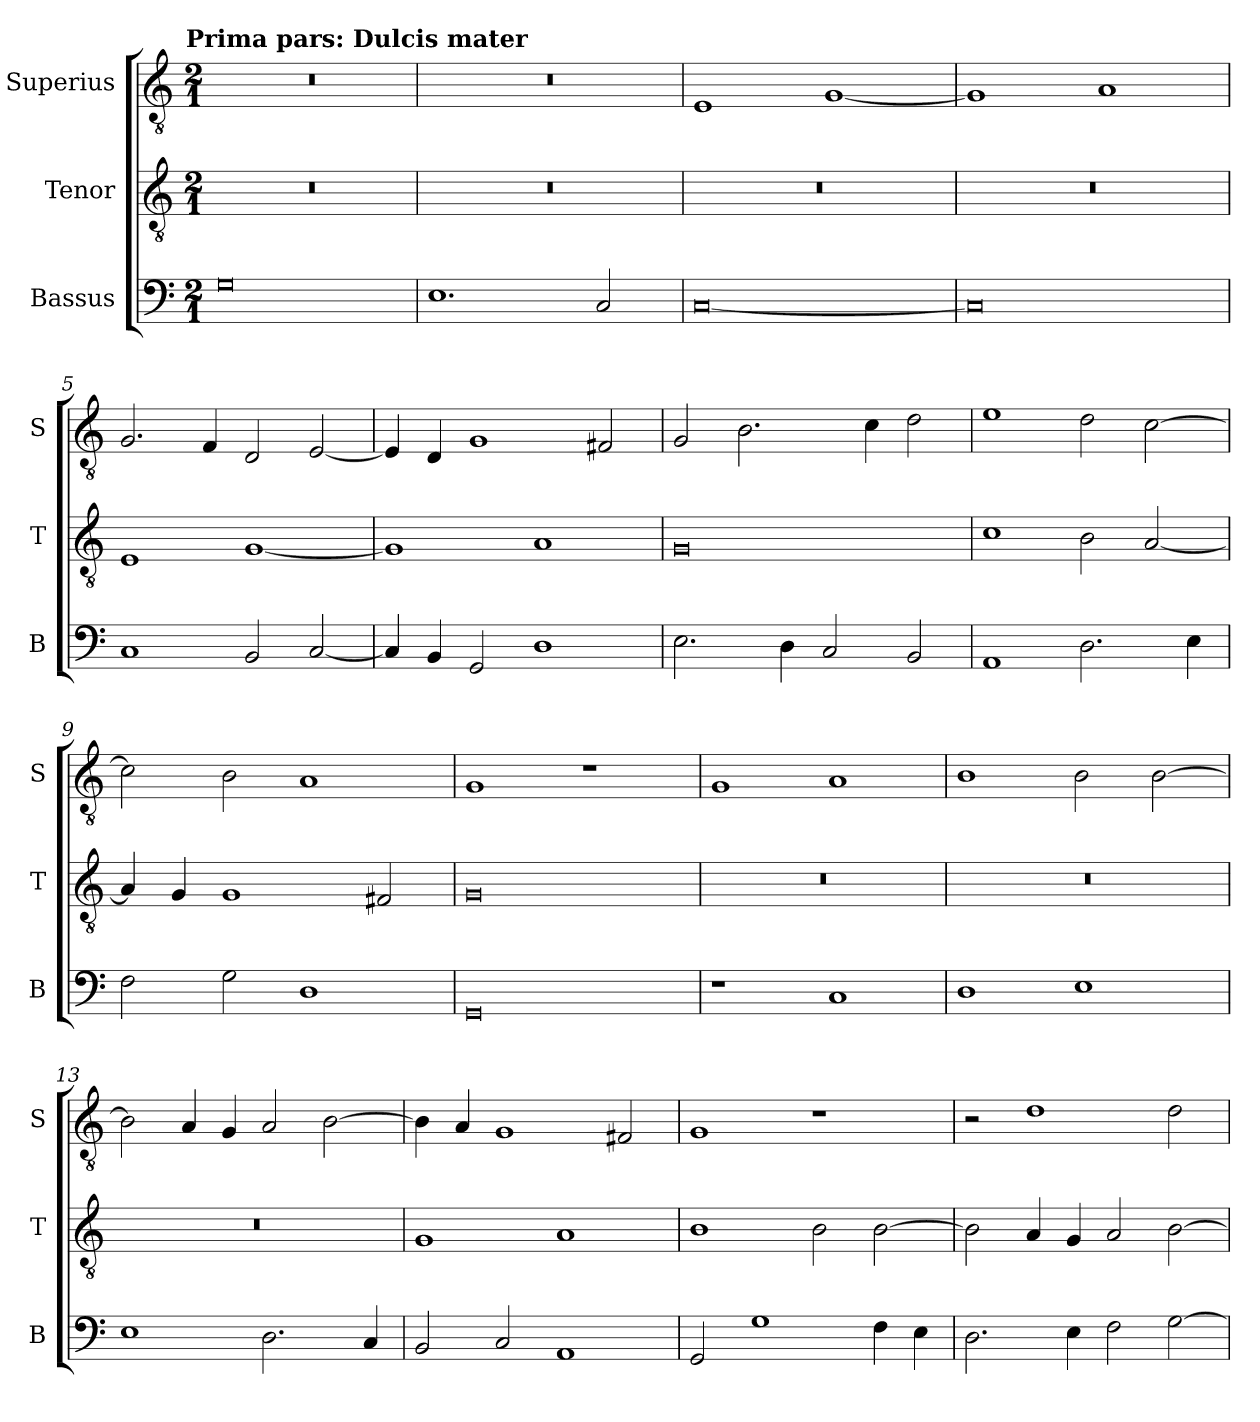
**kern	**kern	**kern
*part3	*part2	*part1
*staff3	*staff2	*staff1
*I"Bassus	*I"Tenor	*I"Superius
*I'B	*I'T	*I'S
*clefF4	*clefGv2	*clefGv2
*k[]	*k[]	*k[]
*C:	*C:	*C:
!!LO:TX:omd:t=Prima pars&colon; Dulcis mater
*M2/1	*M2/1	*M2/1
=1	=1	=1
0G	0r	0r
=2	=2	=2
1.E	0r	0r
2C	.	.
=3	=3	=3
[0C	0r	1E
.	.	[1G
=4	=4	=4
0C]	0r	1G]
.	.	1A
=5	=5	=5
1C	1E	2.G
.	.	4F
2BB	[1G	2D
[2C	.	[2E
=6	=6	=6
4C]	1G]	4E]
4BB	.	4D
2GG	.	1G
1D	1A	.
.	.	2F#X
=7	=7	=7
2.E	0G	2G
.	.	2.B
4D	.	.
2C	.	.
.	.	4c
2BB	.	2d
=8	=8	=8
1AA	1c	1e
2.D	2B	2d
.	[2A	[2c
4E	.	.
=9	=9	=9
2F	4A]	2c]
.	4G	.
2G	1G	2B
1D	.	1A
.	2F#X	.
=10	=10	=10
0GG	0G	1G
.	.	1r
=11	=11	=11
1r	0r	1G
1C	.	1A
=12	=12	=12
1D	0r	1B
1E	.	2B
.	.	[2B
=13	=13	=13
1E	0r	2B]
.	.	4A
.	.	4G
2.D	.	2A
.	.	[2B
4C	.	.
=14	=14	=14
2BB	1G	4B]
.	.	4A
2C	.	1G
1AA	1A	.
.	.	2F#X
=15	=15	=15
2GG	1B	1G
1G	.	.
.	2B	1r
4F	[2B	.
4E	.	.
=16	=16	=16
2.D	2B]	2r
.	4A	1d
4E	4G	.
2F	2A	.
[2G	[2B	2d
=	=	=
*-	*-	*-
